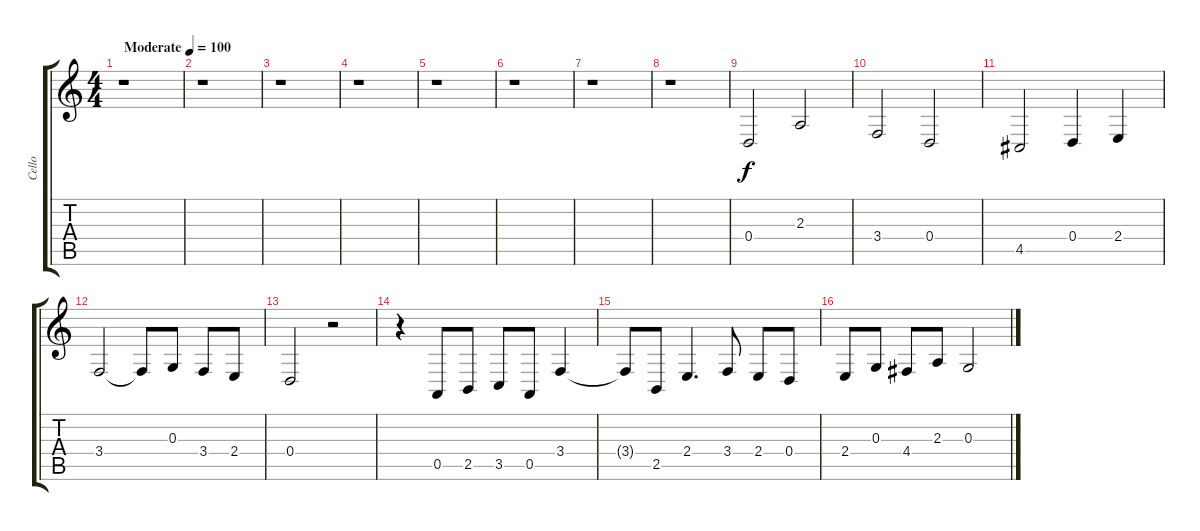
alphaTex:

\track ("Cello" "Cello") {instrument cello}
\staff {score tabs}
\tuning (E4 B3 G3 D3 A2 E2) {hide}
\ts (4 4)
\tempo (100 "Moderate")
\clef g2
\ks c
r.1{dy f instrument cello} |
r.1 |
r.1 |
r.1 |
r.1 |
r.1 |
r.1 |
r.1 |
0.4.2 2.3.2 |
3.4.2 0.4.2 |
4.5.2 0.4.4 2.4.4 |
3.4.2 3.4{t}.8 0.3.8 3.4.8 2.4.8 |
0.4.2 r.2 |
r.4 0.5.8 2.5.8 3.5.8 0.5.8 3.4.4 |
3.4{t}.8 2.5.8 2.4.4{d} 3.4.8 2.4.8 0.4.8 |
2.4.8 0.3.8 4.4.8 2.3.8 0.3.2
